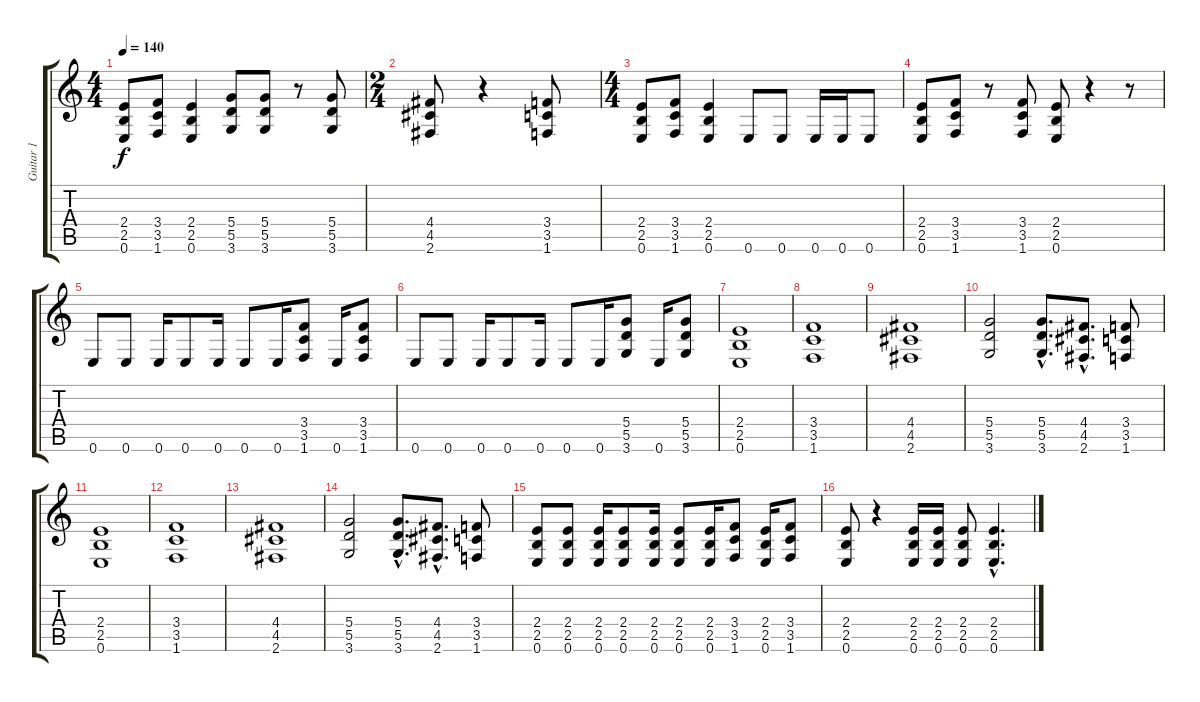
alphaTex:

\track ("Guitar 1" "Guitar 1") {instrument distortionguitar}
\staff {score tabs}
\tuning (E4 B3 G3 D3 A2 E2) {hide}
\ts (4 4)
\tempo 140
\clef g2
\ks c
(2.4 2.5 0.6).8{dy f} (3.4 3.5 1.6).8 (2.4 2.5 0.6).4 (5.4 5.5 3.6).8 (5.4 5.5 3.6).8 r.8 (5.4 5.5 3.6).8 |
\ts (2 4)
(4.4 4.5 2.6).8 r.4 (3.4 3.5 1.6).8 |
\ts (4 4)
(2.4 2.5 0.6).8 (3.4 3.5 1.6).8 (2.4 2.5 0.6).4 0.6.8 0.6.8 0.6.16 0.6.16 0.6.8 |
(2.4 2.5 0.6).8 (3.4 3.5 1.6).8 r.8 (3.4 3.5 1.6).8 (2.4 2.5 0.6).8 r.4 r.8 |
0.6.8 0.6.8 0.6.16 0.6.8 0.6.16 0.6.8 0.6.16 (3.4 3.5 1.6).8 0.6.16 (3.4 3.5 1.6).8 |
0.6.8 0.6.8 0.6.16 0.6.8 0.6.16 0.6.8 0.6.16 (5.4 5.5 3.6).8 0.6.16 (5.4 5.5 3.6).8 |
(2.4 2.5 0.6).1 |
(3.4 3.5 1.6).1 |
(4.4 4.5 2.6).1 |
(5.4 5.5 3.6).2 (5.4{hac} 5.5{hac} 3.6{hac}).8{d} (4.4{hac} 4.5{hac} 2.6{hac}).8{d} (3.4 3.5 1.6).8 |
(2.4 2.5 0.6).1 |
(3.4 3.5 1.6).1 |
(4.4 4.5 2.6).1 |
(5.4 5.5 3.6).2 (5.4{hac} 5.5{hac} 3.6{hac}).8{d} (4.4{hac} 4.5{hac} 2.6{hac}).8{d} (3.4 3.5 1.6).8 |
(2.4 2.5 0.6).8 (2.4 2.5 0.6).8 (2.4 2.5 0.6).16 (2.4 2.5 0.6).8 (2.4 2.5 0.6).16 (2.4 2.5 0.6).8 (2.4 2.5 0.6).16 (3.4 3.5 1.6).8 (2.4 2.5 0.6).16 (3.4 3.5 1.6).8 |
(2.4 2.5 0.6).8 r.4 (2.4 2.5 0.6).16 (2.4 2.5 0.6).16 (2.4 2.5 0.6).8 (2.4{hac} 2.5{hac} 0.6{hac}).4{d}
